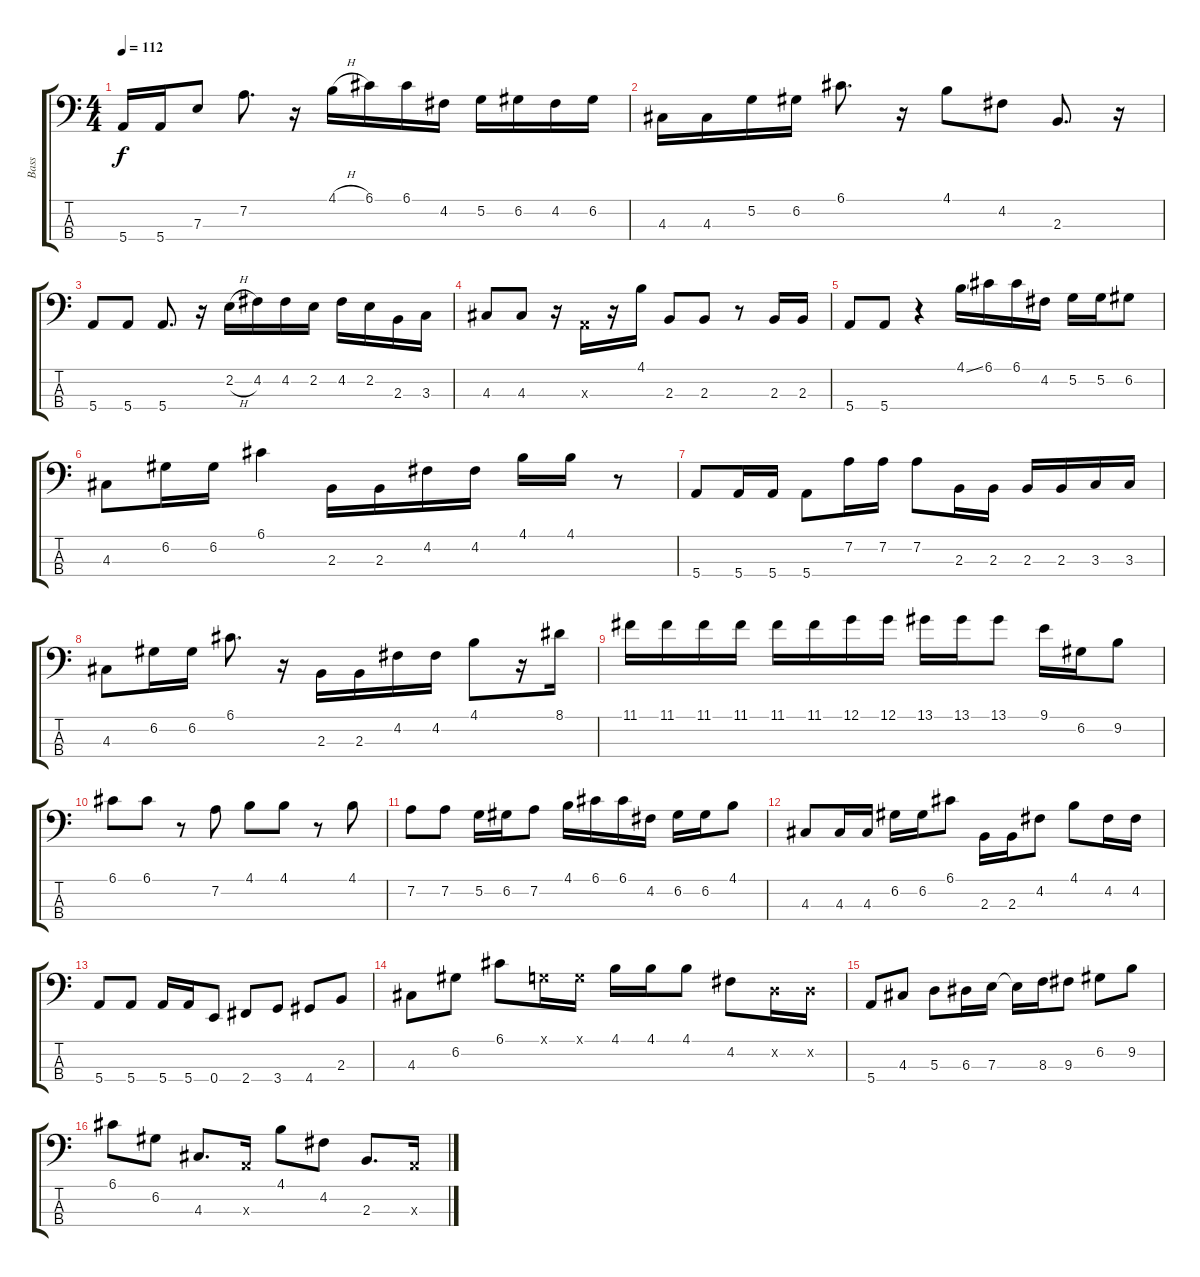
\track ("Bass" "Bass") {instrument electricbassfinger}
\staff {score tabs}
\tuning (G2 D2 A1 E1) {hide}
\ts (4 4)
\tempo 112
\clef f4
\ks c
5.4.16{dy f} 5.4.16 7.3.8 7.2.8{d} r.16 4.1{h}.16 6.1.16 6.1.16 4.2.16 5.2.16 6.2.16 4.2.16 6.2.16 |
4.3.16 4.3.16 5.2.16 6.2.16 6.1.8{d} r.16 4.1.8 4.2.8 2.3.8{d} r.16 |
5.4.8 5.4.8 5.4.8{d} r.16 2.2{h}.16 4.2.16 4.2.16 2.2.16 4.2.16 2.2.16 2.3.16 3.3.16 |
4.3.8 4.3.8 r.16 0.3{x}.16 r.16 4.1.16 2.3.8 2.3.8 r.8 2.3.16 2.3.16 |
5.4.8 5.4.8 r.4 4.1{ss}.16 6.1.16 6.1.16 4.2.16 5.2.16 5.2.16 6.2.8 |
4.3.8 6.2.16 6.2.16 6.1.4 2.3.16 2.3.16 4.2.16 4.2.16 4.1.16 4.1.16 r.8 |
5.4.8 5.4.16 5.4.16 5.4.8 7.2.16 7.2.16 7.2.8 2.3.16 2.3.16 2.3.16 2.3.16 3.3.16 3.3.16 |
4.3.8 6.2.16 6.2.16 6.1.8{d} r.16 2.3.16 2.3.16 4.2.16 4.2.16 4.1.8 r.16 8.1.16 |
11.1.16 11.1.16 11.1.16 11.1.16 11.1.16 11.1.16 12.1.16 12.1.16 13.1.16 13.1.16 13.1.8 9.1.16 6.2.16 9.2.8 |
6.1.8 6.1.8 r.8 7.2.8 4.1.8 4.1.8 r.8 4.1.8 |
7.2.8 7.2.8 5.2.16 6.2.16 7.2.8 4.1.16 6.1.16 6.1.16 4.2.16 6.2.16 6.2.16 4.1.8 |
4.3.8 4.3.16 4.3.16 6.2.16 6.2.16 6.1.8 2.3.16 2.3.16 4.2.8 4.1.8 4.2.16 4.2.16 |
5.4.8 5.4.8 5.4.16 5.4.16 0.4.8 2.4.8 3.4.8 4.4.8 2.3.8 |
4.3.8 6.2.8 6.1.8 0.1{x}.16 0.1{x}.16 4.1.16 4.1.16 4.1.8 4.2.8 0.2{x}.16 0.2{x}.16 |
5.4.8 4.3.8 5.3.8 6.3.16 7.3.16 7.3{t}.16 8.3.16 9.3.8 6.2.8 9.2.8 |
6.1.8 6.2.8 4.3.8{d} 0.3{x}.16 4.1.8 4.2.8 2.3.8{d} 0.3{x}.16
